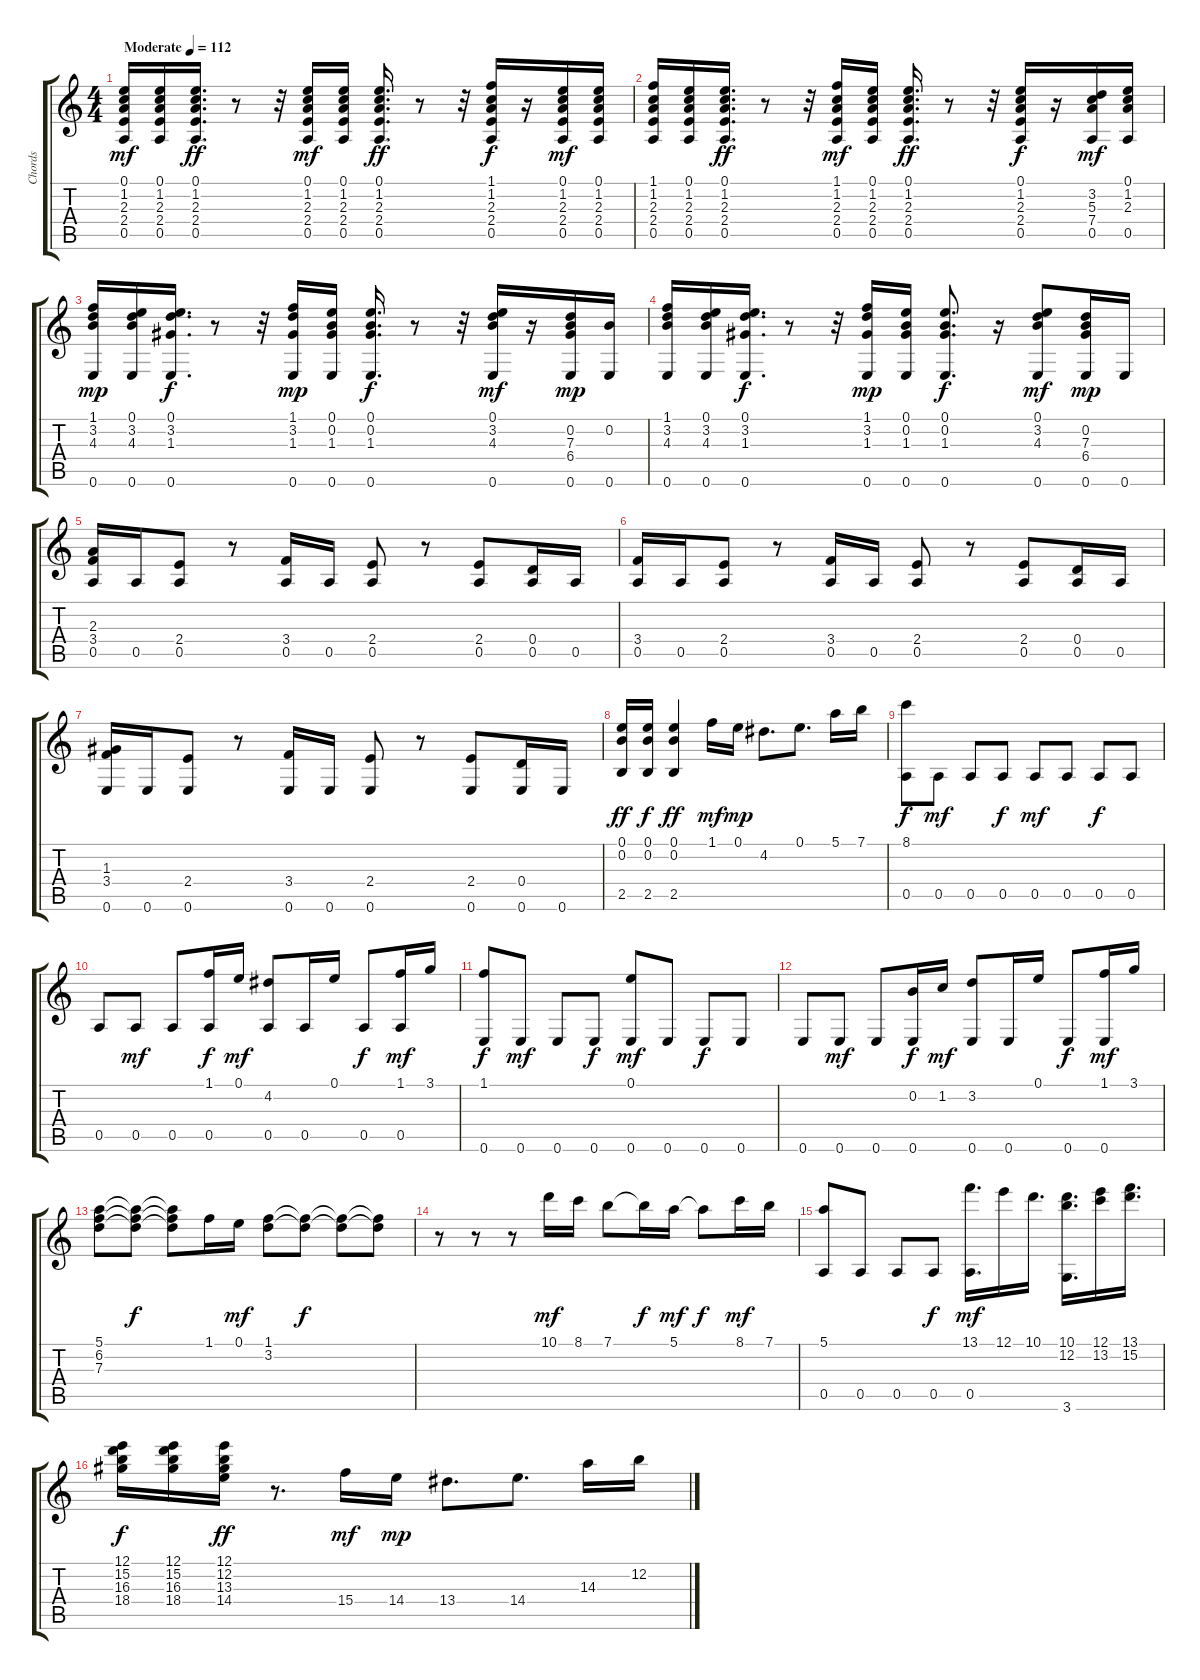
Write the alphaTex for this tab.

\track ("Chords" "Chords") {instrument acousticguitarsteel}
\staff {score tabs}
\tuning (E4 B3 G3 D3 A2 E2) {hide}
\ts (4 4)
\tempo (112 "Moderate")
\clef g2
\ks c
(0.1 1.2 2.3 2.4 0.5).16{dy mf instrument acousticguitarsteel} (0.1 1.2 2.3 2.4 0.5).16 (0.1 1.2 2.3 2.4 0.5).16{d dy ff} r.8 r.32 (0.1 1.2 2.3 2.4 0.5).16{dy mf} (0.1 1.2 2.3 2.4 0.5).16 (0.1 1.2 2.3 2.4 0.5).16{d dy ff} r.8 r.32 (1.1 1.2 2.3 2.4 0.5).16{dy f} r.16 (0.1 1.2 2.3 2.4 0.5).16{dy mf} (0.1 1.2 2.3 2.4 0.5).16 |
(1.1 1.2 2.3 2.4 0.5).16 (0.1 1.2 2.3 2.4 0.5).16 (0.1 1.2 2.3 2.4 0.5).16{d dy ff} r.8 r.32 (1.1 1.2 2.3 2.4 0.5).16{dy mf} (0.1 1.2 2.3 2.4 0.5).16 (0.1 1.2 2.3 2.4 0.5).16{d dy ff} r.8 r.32 (0.1 1.2 2.3 2.4 0.5).16{dy f} r.16 (3.2 5.3 7.4 0.5).16{dy mf} (0.1 1.2 2.3 0.5).16 |
(1.1 3.2 4.3 0.6).16{dy mp} (0.1 3.2 4.3 0.6).16 (0.1 3.2 1.3 0.6).16{d dy f} r.8 r.32 (1.1 3.2 1.3 0.6).16{dy mp} (0.1 0.2 1.3 0.6).16 (0.1 0.2 1.3 0.6).16{d dy f} r.8 r.32 (0.1 3.2 4.3 0.6).16{dy mf} r.16 (0.2 7.3 6.4 0.6).16{dy mp} (0.2 0.6).16 |
(1.1 3.2 4.3 0.6).16 (0.1 3.2 4.3 0.6).16 (0.1 3.2 1.3 0.6).16{d dy f} r.8 r.32 (1.1 3.2 1.3 0.6).16{dy mp} (0.1 0.2 1.3 0.6).16 (0.1 0.2 1.3 0.6).8{d dy f} r.16 (0.1 3.2 4.3 0.6).8{dy mf} (0.2 7.3 6.4 0.6).16{dy mp} 0.6.16 |
(2.3 3.4 0.5).16 0.5.16 (2.4 0.5).8 r.8 (3.4 0.5).16 0.5.16 (2.4 0.5).8 r.8 (2.4 0.5).8 (0.4 0.5).16 0.5.16 |
(3.4 0.5).16 0.5.16 (2.4 0.5).8 r.8 (3.4 0.5).16 0.5.16 (2.4 0.5).8 r.8 (2.4 0.5).8 (0.4 0.5).16 0.5.16 |
(1.3 3.4 0.6).16 0.6.16 (2.4 0.6).8 r.8 (3.4 0.6).16 0.6.16 (2.4 0.6).8 r.8 (2.4 0.6).8 (0.4 0.6).16 0.6.16 |
(0.1 0.2 2.5).16{dy ff} (0.1 0.2 2.5).16{dy f} (0.1 0.2 2.5).4{dy ff} 1.1.16{dy mf} 0.1.16{dy mp} 4.2.8{d} 0.1.8{d} 5.1.16 7.1.16 |
(8.1 0.5).8{dy f} 0.5.8{dy mf} 0.5.8 0.5.8{dy f} 0.5.8{dy mf} 0.5.8 0.5.8{dy f} 0.5.8 |
0.5.8 0.5.8{dy mf} 0.5.8 (1.1 0.5).16{dy f} 0.1.16{dy mf} (4.2 0.5).8 0.5.16 0.1.16 0.5.8{dy f} (1.1 0.5).16{dy mf} 3.1.16 |
(1.1 0.6).8{dy f} 0.6.8{dy mf} 0.6.8 0.6.8{dy f} (0.1 0.6).8{dy mf} 0.6.8 0.6.8{dy f} 0.6.8 |
0.6.8 0.6.8{dy mf} 0.6.8 (0.2 0.6).16{dy f} 1.2.16{dy mf} (3.2 0.6).8 0.6.16 0.1.16 0.6.8{dy f} (1.1 0.6).16{dy mf} 3.1.16 |
(5.1 6.2 7.3).8 (5.1{t} 6.2{t} 7.3{t}).8{dy f} (5.1{t} 6.2{t} 7.3{t}).8 1.1.16 0.1.16{dy mf} (1.1 3.2).8 (1.1{t} 3.2{t}).8{dy f} (1.1{t} 3.2{t}).8 (1.1{t} 3.2{t}).8 |
r.8 r.8 r.8 10.1.16{dy mf} 8.1.16 7.1.8 7.1{t}.16{dy f} 5.1.16{dy mf} 5.1{t}.8{dy f} 8.1.16{dy mf} 7.1.16 |
(5.1 0.5).8 0.5.8 0.5.8 0.5.8{dy f} (13.1 0.5).16{d dy mf} 12.1.16 10.1.16{d} (10.1 12.2 3.6).16{d} (12.1 13.2).16 (13.1 15.2).16{d} |
(12.1 15.2 16.3 18.4).16{dy f} (12.1 15.2 16.3 18.4).16 (12.1 12.2 13.3 14.4).16{dy ff} r.8{d} 15.4.16{dy mf} 14.4.16{dy mp} 13.4.8{d} 14.4.8{d} 14.3.16 12.2.16
